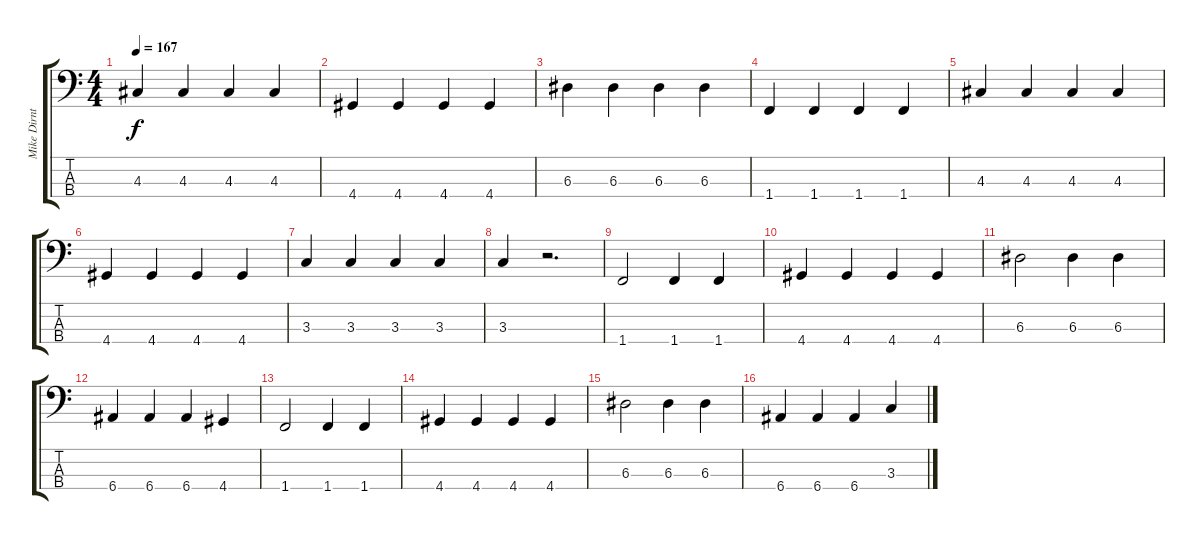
\track ("Mike Dirnt (Bass)" "Mike Dirnt") {instrument acousticbass}
\staff {score tabs}
\tuning (G2 D2 A1 E1) {hide}
\ts (4 4)
\tempo 167
\clef f4
\ks c
4.3.4{dy f} 4.3.4 4.3.4 4.3.4 |
4.4.4 4.4.4 4.4.4 4.4.4 |
6.3.4 6.3.4 6.3.4 6.3.4 |
1.4.4 1.4.4 1.4.4 1.4.4 |
4.3.4 4.3.4 4.3.4 4.3.4 |
4.4.4 4.4.4 4.4.4 4.4.4 |
3.3.4 3.3.4 3.3.4 3.3.4 |
3.3.4 r.2{d} |
1.4.2{instrument electricbassfinger} 1.4.4 1.4.4 |
4.4.4 4.4.4 4.4.4 4.4.4 |
6.3.2 6.3.4 6.3.4 |
6.4.4 6.4.4 6.4.4 4.4.4 |
1.4.2 1.4.4 1.4.4 |
4.4.4 4.4.4 4.4.4 4.4.4 |
6.3.2 6.3.4 6.3.4 |
6.4.4{instrument electricbasspick} 6.4.4 6.4.4 3.3.4
